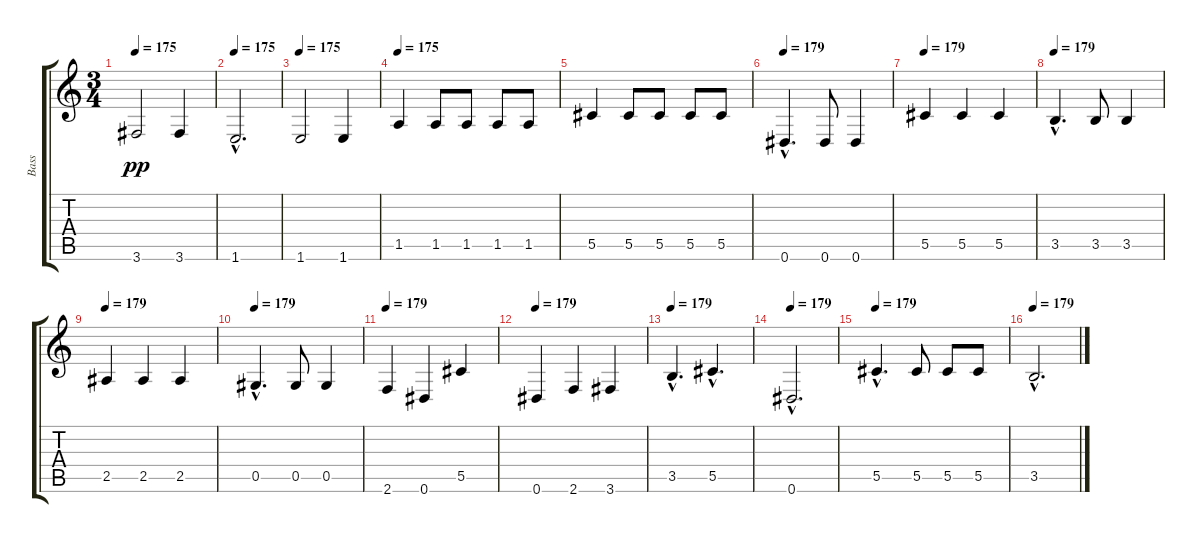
\track ("Bass" "Bass") {instrument slapbass1}
\staff {score tabs}
\tuning (Eb4 Bb3 Gb3 Db3 Ab2 Eb2) {hide}
\ts (3 4)
\tempo 175
\clef g2
\ks c
3.6.2{dy pp} 3.6.4 |
\tempo 175
1.6{hac}.2{d} |
\tempo 175
1.6.2 1.6.4 |
\tempo 175
1.5.4{instrument slapbass1} 1.5.8 1.5.8 1.5.8 1.5.8 |
5.5.4 5.5.8 5.5.8 5.5.8 5.5.8 |
\tempo 179
0.6{hac}.4{d instrument slapbass1} 0.6.8 0.6.4 |
\tempo 179
5.5.4 5.5.4 5.5.4 |
\tempo 179
3.5{hac}.4{d} 3.5.8 3.5.4 |
\tempo 179
2.5.4 2.5.4 2.5.4 |
\tempo 179
0.5{hac}.4{d instrument slapbass1} 0.5.8 0.5.4 |
\tempo 179
2.6.4 0.6.4 5.5.4 |
\tempo 179
0.6.4 2.6.4 3.6.4 |
\tempo 179
3.5{hac}.4{d} 5.5{hac}.4{d} |
\tempo 179
0.6{hac}.2{d instrument slapbass1} |
\tempo 179
5.5{hac}.4{d} 5.5.8 5.5.8 5.5.8 |
\tempo 179
3.5{hac}.2{d}
